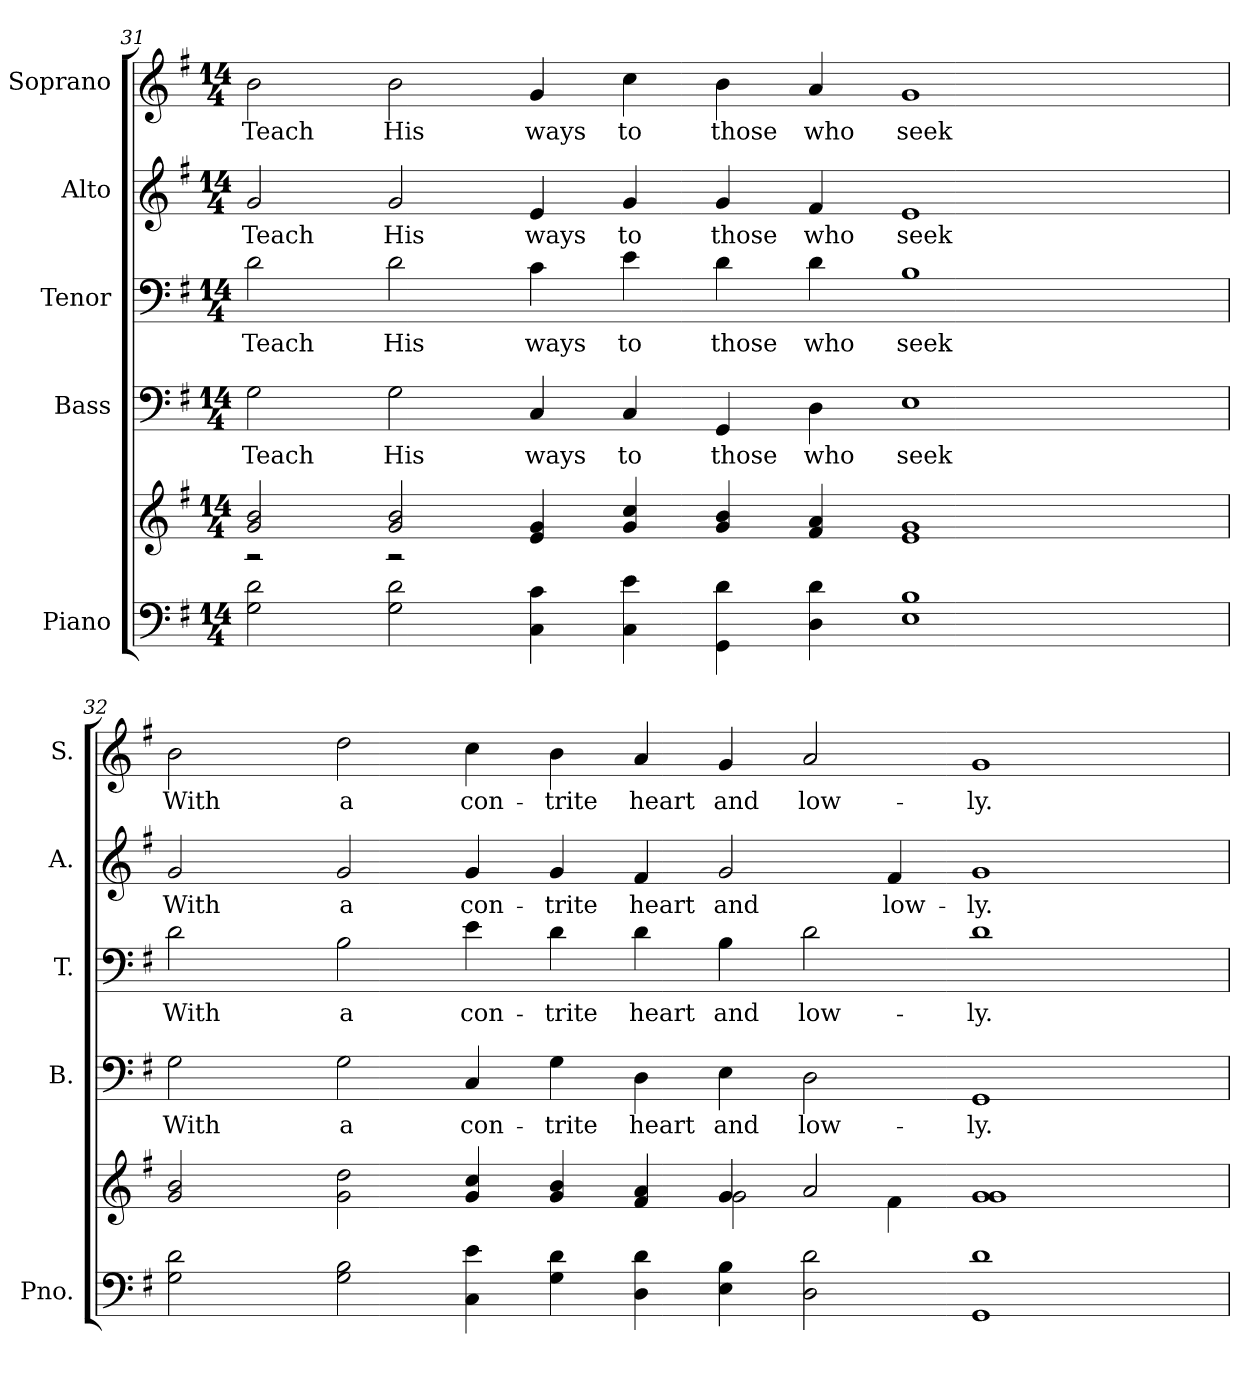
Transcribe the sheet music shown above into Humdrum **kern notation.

**kern	**kern	**kern	**text	**kern	**text	**kern	**text	**kern	**text
*part5	*part5	*part4	*part4	*part3	*part3	*part2	*part2	*part1	*part1
*staff6	*staff5	*staff4	*staff4	*staff3	*staff3	*staff2	*staff2	*staff1	*staff1
*I"Piano	*	*I"Bass	*	*I"Tenor	*	*I"Alto	*	*I"Soprano	*
*I'Pno.	*	*I'B.	*	*I'T.	*	*I'A.	*	*I'S.	*
!!LO:PB:g=z
*clefF4	*clefG2	*clefF4	*	*clefF4	*	*clefG2	*	*clefG2	*
*k[f#]	*k[f#]	*k[f#]	*	*k[f#]	*	*k[f#]	*	*k[f#]	*
*G:	*G:	*G:	*	*G:	*	*G:	*	*G:	*
*M14/4	*M14/4	*M14/4	*	*M14/4	*	*M14/4	*	*M14/4	*
=31	=31	=31	=31	=31	=31	=31	=31	=31	=31
*	*^	*	*	*	*	*	*	*	*
!	!	!	!	!LO:LY:b:color=#000000	!	!	!	!	!	!
!	!	!	!	!	!	!LO:LY:b:color=#000000	!	!	!	!
!	!	!	!	!	!	!	!	!LO:LY:b:color=#000000	!	!
!	!	!	!	!	!	!	!	!	!	!LO:LY:b:color=#000000
2Gi\ 2di	2gi/ 2bi	2r	2Gi\	Teach	2di\	Teach	2gi/	Teach	2bi\	Teach
!	!	!	!	!LO:LY:b:color=#000000	!	!	!	!	!	!
!	!	!	!	!	!	!LO:LY:b:color=#000000	!	!	!	!
!	!	!	!	!	!	!	!	!LO:LY:b:color=#000000	!	!
!	!	!	!	!	!	!	!	!	!	!LO:LY:b:color=#000000
2Gi\ 2di	2gi/ 2bi	2r	2Gi\	His	2di\	His	2gi/	His	2bi\	His
!	!	!	!	!LO:LY:b:color=#000000	!	!	!	!	!	!
!	!	!	!	!	!	!LO:LY:b:color=#000000	!	!	!	!
!	!	!	!	!	!	!	!	!LO:LY:b:color=#000000	!	!
!	!	!	!	!	!	!	!	!	!	!LO:LY:b:color=#000000
4Ci\ 4ci	4ei/ 4gi	1ryy	4Ci/	ways	4ci\	ways	4ei/	ways	4gi/	ways
!	!	!	!	!LO:LY:b:color=#000000	!	!	!	!	!	!
!	!	!	!	!	!	!LO:LY:b:color=#000000	!	!	!	!
!	!	!	!	!	!	!	!	!LO:LY:b:color=#000000	!	!
!	!	!	!	!	!	!	!	!	!	!LO:LY:b:color=#000000
4Ci\ 4ei	4gi/ 4cci	.	4Ci/	to	4ei\	to	4gi/	to	4cci\	to
!	!	!	!	!LO:LY:b:color=#000000	!	!	!	!	!	!
!	!	!	!	!	!	!LO:LY:b:color=#000000	!	!	!	!
!	!	!	!	!	!	!	!	!LO:LY:b:color=#000000	!	!
!	!	!	!	!	!	!	!	!	!	!LO:LY:b:color=#000000
4GGi\ 4di	4gi/ 4bi	.	4GGi/	those	4di\	those	4gi/	those	4bi\	those
!	!	!	!	!LO:LY:b:color=#000000	!	!	!	!	!	!
!	!	!	!	!	!	!LO:LY:b:color=#000000	!	!	!	!
!	!	!	!	!	!	!	!	!LO:LY:b:color=#000000	!	!
!	!	!	!	!	!	!	!	!	!	!LO:LY:b:color=#000000
4Di\ 4di	4f#i/ 4ai	.	4Di\	who	4di\	who	4f#i/	who	4ai/	who
!	!	!	!	!LO:LY:b:color=#000000	!	!	!	!	!	!
!	!	!	!	!	!	!LO:LY:b:color=#000000	!	!	!	!
!	!	!	!	!	!	!	!	!LO:LY:b:color=#000000	!	!
!	!	!	!	!	!	!	!	!	!	!LO:LY:b:color=#000000
1Ei 1Bi	1ei 1gi	2ryy	1Ei	seek	1Bi	seek	1ei	seek	1gi	seek
.	.	4ryy	.	.	.	.	.	.	.	.
.	.	4ryy	.	.	.	.	.	.	.	.
=32	=32	=32	=32	=32	=32	=32	=32	=32	=32	=32
!	!	!	!	!LO:LY:b:color=#000000	!	!	!	!	!	!
!	!	!	!	!	!	!LO:LY:b:color=#000000	!	!	!	!
!	!	!	!	!	!	!	!	!LO:LY:b:color=#000000	!	!
!	!	!	!	!	!	!	!	!	!	!LO:LY:b:color=#000000
2Gi\ 2di	2gi/ 2bi	4ryy	2Gi\	With	2di\	With	2gi/	With	2bi\	With
.	.	4ryy	.	.	.	.	.	.	.	.
!	!	!	!	!LO:LY:b:color=#000000	!	!	!	!	!	!
!	!	!	!	!	!	!LO:LY:b:color=#000000	!	!	!	!
!	!	!	!	!	!	!	!	!LO:LY:b:color=#000000	!	!
!	!	!	!	!	!	!	!	!	!	!LO:LY:b:color=#000000
2Gi\ 2Bi	2gi\ 2ddi	2ryy	2Gi\	a	2Bi\	a	2gi/	a	2ddi\	a
!	!	!	!	!LO:LY:b:color=#000000	!	!	!	!	!	!
!	!	!	!	!	!	!LO:LY:b:color=#000000	!	!	!	!
!	!	!	!	!	!	!	!	!LO:LY:b:color=#000000	!	!
!	!	!	!	!	!	!	!	!	!	!LO:LY:b:color=#000000
4Ci\ 4ei	4gi/ 4cci	2ryy	4Ci/	con-	4ei\	con-	4gi/	con-	4cci\	con-
!	!	!	!	!LO:LY:b:color=#000000	!	!	!	!	!	!
!	!	!	!	!	!	!LO:LY:b:color=#000000	!	!	!	!
!	!	!	!	!	!	!	!	!LO:LY:b:color=#000000	!	!
!	!	!	!	!	!	!	!	!	!	!LO:LY:b:color=#000000
4Gi\ 4di	4gi/ 4bi	.	4Gi\	-trite	4di\	-trite	4gi/	-trite	4bi\	-trite
!	!	!	!	!LO:LY:b:color=#000000	!	!	!	!	!	!
!	!	!	!	!	!	!LO:LY:b:color=#000000	!	!	!	!
!	!	!	!	!	!	!	!	!LO:LY:b:color=#000000	!	!
!	!	!	!	!	!	!	!	!	!	!LO:LY:b:color=#000000
4Di\ 4di	4f#i/ 4ai	4ryy	4Di\	heart	4di\	heart	4f#i/	heart	4ai/	heart
!	!	!	!	!LO:LY:b:color=#000000	!	!	!	!	!	!
!	!	!	!	!	!	!LO:LY:b:color=#000000	!	!	!	!
!	!	!	!	!	!	!	!	!LO:LY:b:color=#000000	!	!
!	!	!	!	!	!	!	!	!	!	!LO:LY:b:color=#000000
4Ei\ 4Bi	4gi/	2gi\	4Ei\	and	4Bi\	and	2gi/	and	4gi/	and
!	!	!	!	!LO:LY:b:color=#000000	!	!	!	!	!	!
!	!	!	!	!	!	!LO:LY:b:color=#000000	!	!	!	!
!	!	!	!	!	!	!	!	!	!	!LO:LY:b:color=#000000
2Di\ 2di	2ai/	.	2Di\	low-	2di\	low-	.	.	2ai/	low-
!	!	!	!	!	!	!	!	!LO:LY:b:color=#000000	!	!
.	.	4f#i\	.	.	.	.	4f#i/	low-	.	.
!	!	!	!	!LO:LY:b:color=#000000	!	!	!	!	!	!
!	!	!	!	!	!	!LO:LY:b:color=#000000	!	!	!	!
!	!	!	!	!	!	!	!	!LO:LY:b:color=#000000	!	!
!	!	!	!	!	!	!	!	!	!	!LO:LY:b:color=#000000
1GGi 1di	1gi 1gi	2ryy	1GGi	-ly.	1di	-ly.	1gi	-ly.	1gi	-ly.
.	.	2ryy	.	.	.	.	.	.	.	.
*	*v	*v	*	*	*	*	*	*	*	*
=	=	=	=	=	=	=	=	=	=
*-	*-	*-	*-	*-	*-	*-	*-	*-	*-
